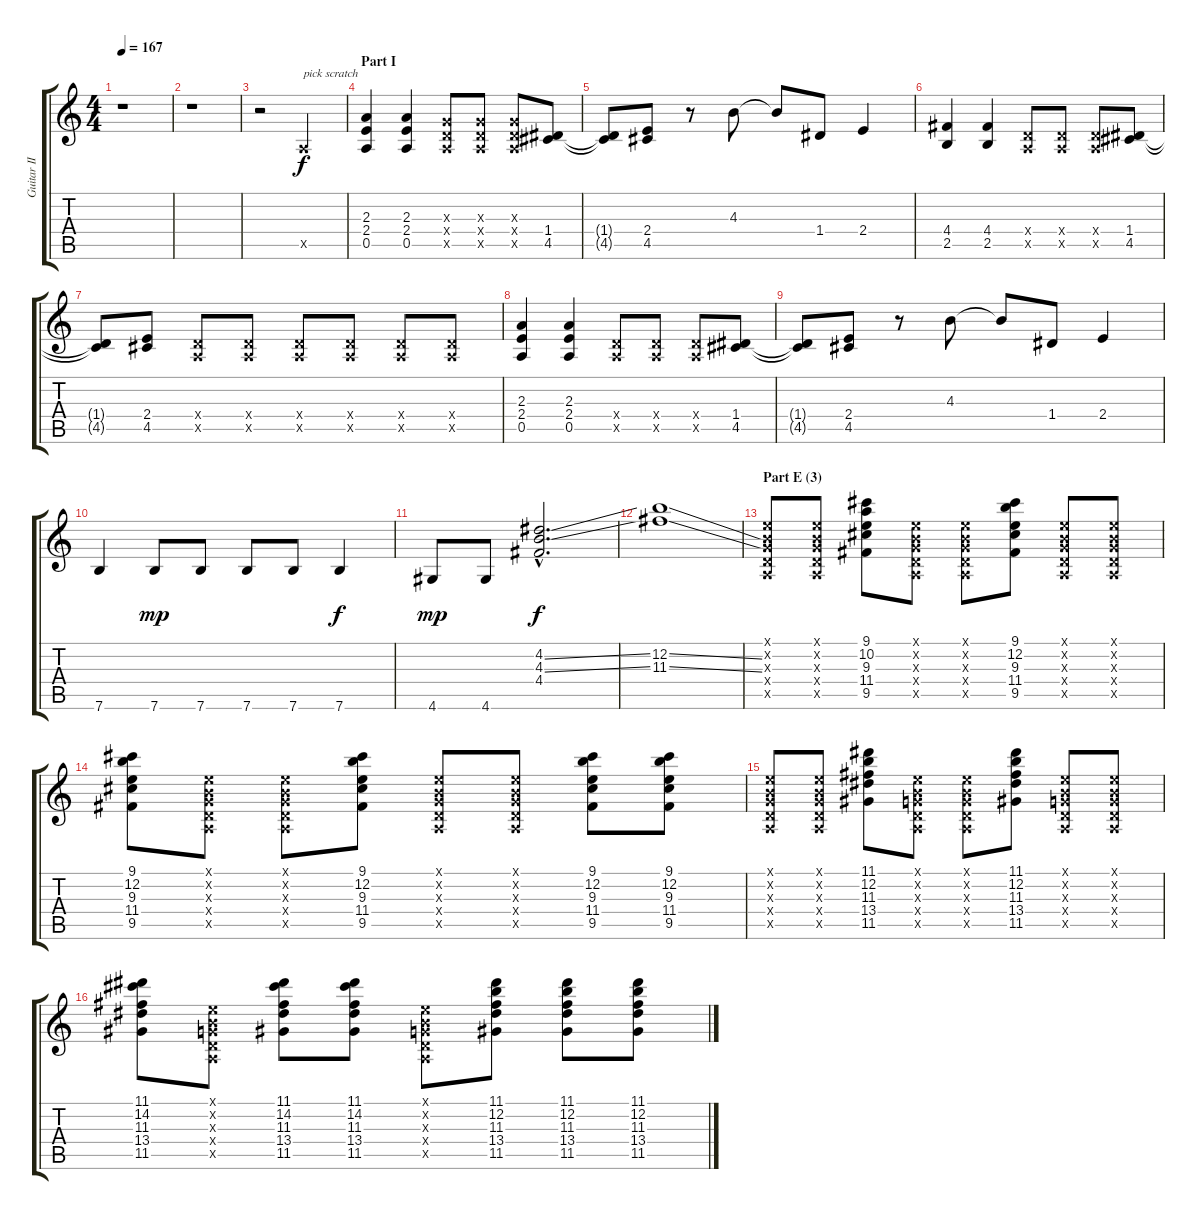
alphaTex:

\track ("Guitar II (Ken)" "Guitar II ") {instrument electricguitarclean}
\staff {score tabs}
\tuning (E4 B3 G3 D3 A2 E2) {hide}
\ts (4 4)
\tempo 167
\clef g2
\ks c
r.1{dy f} |
r.1 |
r.2 0.5{x}.2{txt "pick scratch" instrument distortionguitar} |
\section ("" "Part I")
(2.3 2.4 0.5).4 (2.3 2.4 0.5).4 (0.3{x} 0.4{x} 0.5{x}).8 (0.3{x} 0.4{x} 0.5{x}).8 (0.3{x} 0.4{x} 0.5{x}).8 (1.4 4.5).8 |
(1.4{t} 4.5{t}).8 (2.4 4.5).8 r.8 4.3.8 4.3{t}.8 1.4.8 2.4.4 |
(4.4 2.5).4 (4.4 2.5).4 (0.4{x} 0.5{x}).8 (0.4{x} 0.5{x}).8 (0.4{x} 0.5{x}).8 (1.4 4.5).8 |
(1.4{t} 4.5{t}).8 (2.4 4.5).8 (0.4{x} 0.5{x}).8 (0.4{x} 0.5{x}).8 (0.4{x} 0.5{x}).8 (0.4{x} 0.5{x}).8 (0.4{x} 0.5{x}).8 (0.4{x} 0.5{x}).8 |
(2.3 2.4 0.5).4 (2.3 2.4 0.5).4 (0.4{x} 0.5{x}).8 (0.4{x} 0.5{x}).8 (0.4{x} 0.5{x}).8 (1.4 4.5).8 |
(1.4{t} 4.5{t}).8 (2.4 4.5).8 r.8 4.3.8 4.3{t}.8 1.4.8 2.4.4 |
7.6.4 7.6.8{dy mp} 7.6.8 7.6.8 7.6.8 7.6.4{dy f} |
4.6.8{dy mp} 4.6.8 (4.2{ss hac} 4.3{ss hac} 4.4{hac}).2{d dy f} |
(12.2{ss} 11.3{ss}).1 |
\section ("" "Part E (3)")
(0.1{x} 0.2{x} 0.3{x} 0.4{x} 0.5{x}).8 (0.1{x} 0.2{x} 0.3{x} 0.4{x} 0.5{x}).8 (9.1 10.2 9.3 11.4 9.5).8 (0.1{x} 0.2{x} 0.3{x} 0.4{x} 0.5{x}).8 (0.1{x} 0.2{x} 0.3{x} 0.4{x} 0.5{x}).8 (9.1 12.2 9.3 11.4 9.5).8 (0.1{x} 0.2{x} 0.3{x} 0.4{x} 0.5{x}).8 (0.1{x} 0.2{x} 0.3{x} 0.4{x} 0.5{x}).8 |
(9.1 12.2 9.3 11.4 9.5).8 (0.1{x} 0.2{x} 0.3{x} 0.4{x} 0.5{x}).8 (0.1{x} 0.2{x} 0.3{x} 0.4{x} 0.5{x}).8 (9.1 12.2 9.3 11.4 9.5).8 (0.1{x} 0.2{x} 0.3{x} 0.4{x} 0.5{x}).8 (0.1{x} 0.2{x} 0.3{x} 0.4{x} 0.5{x}).8 (9.1 12.2 9.3 11.4 9.5).8 (9.1 12.2 9.3 11.4 9.5).8 |
(0.1{x} 0.2{x} 0.3{x} 0.4{x} 0.5{x}).8 (0.1{x} 0.2{x} 0.3{x} 0.4{x} 0.5{x}).8 (11.1 12.2 11.3 13.4 11.5).8 (0.1{x} 0.2{x} 0.3{x} 0.4{x} 0.5{x}).8 (0.1{x} 0.2{x} 0.3{x} 0.4{x} 0.5{x}).8 (11.1 12.2 11.3 13.4 11.5).8 (0.1{x} 0.2{x} 0.3{x} 0.4{x} 0.5{x}).8 (0.1{x} 0.2{x} 0.3{x} 0.4{x} 0.5{x}).8 |
(11.1 14.2 11.3 13.4 11.5).8 (0.1{x} 0.2{x} 0.3{x} 0.4{x} 0.5{x}).8 (11.1 14.2 11.3 13.4 11.5).8 (11.1 14.2 11.3 13.4 11.5).8 (0.1{x} 0.2{x} 0.3{x} 0.4{x} 0.5{x}).8 (11.1 12.2 11.3 13.4 11.5).8 (11.1 12.2 11.3 13.4 11.5).8 (11.1 12.2 11.3 13.4 11.5).8
